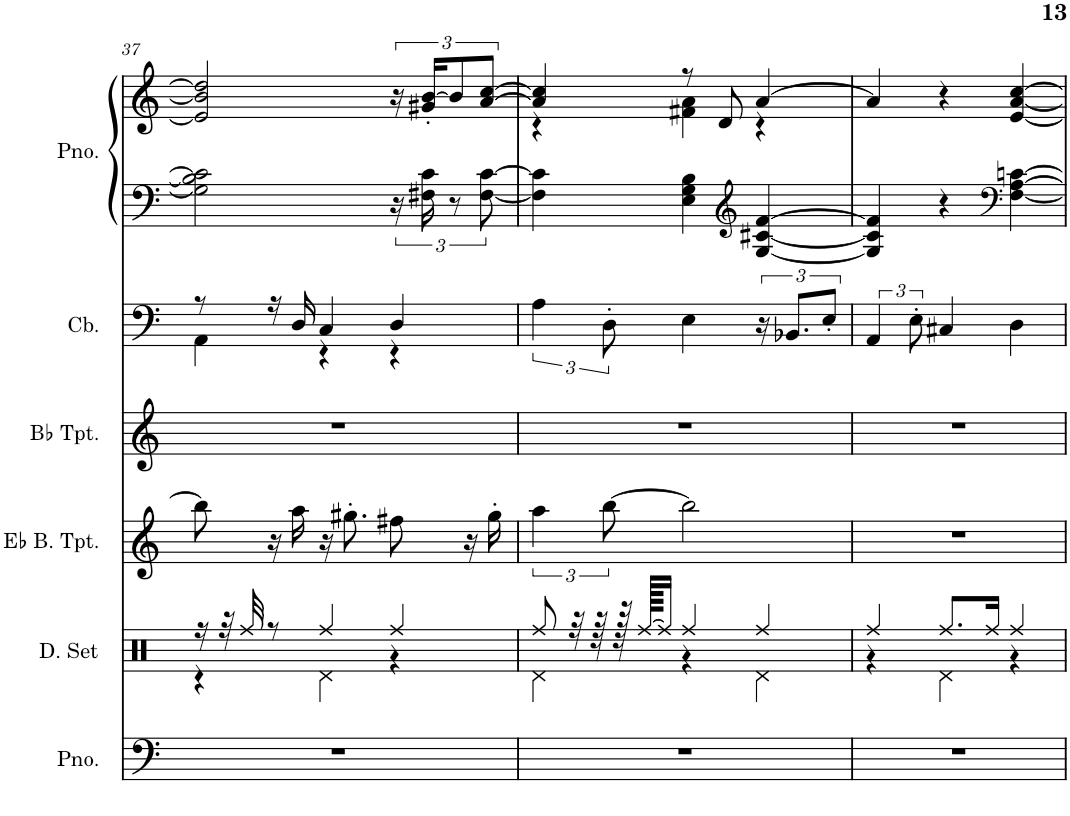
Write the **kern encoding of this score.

**kern	**kern	**kern	**kern	**kern	**kern	**kern
*part6	*part5	*part4	*part3	*part2	*part1	*part1
*staff7	*staff6	*staff5	*staff4	*staff3	*staff2	*staff1
*I"Piano	*I"Drumset	*I"Eb Bass Trumpet	*I"Bb Trumpet	*I"Contrabass	*I"Piano, Satin Doll	*
*I'Pno.	*I'D. Set	*I'Eb B. Tpt.	*I'Bb Tpt.	*I'Cb.	*I'Pno.	*
!!LO:PB:g=z
*clefF4	*clefX	*clefG2	*clefG2	*clefF4	*clefF4	*clefG2
*	*	*Trd5c9	*Trd1c2	*Trd7c12	*	*
*k[]	*k[]	*k[]	*k[]	*k[]	*k[]	*k[]
*M3/4	*M3/4	*M3/4	*M3/4	*M3/4	*M3/4	*M3/4
=37	=37	=37	=37	=37	=37	=37
*	*^	*	*	*^	*	*
2.r	16r	4r	8bb\]	2.r	8r	4AA\	2G\] 2B\] 2c\]	2e/] 2b/] 2dd/]
.	32r	.	.	.	.	.	.	.
.	32Rff/	.	.	.	.	.	.	.
.	8r	.	16r	.	16r	.	.	.
.	.	.	16aa\	.	16D/	.	.	.
.	4Rff/	4Rd\	16r	.	4C/	4r	.	.
.	.	.	8.gg#X'\	.	.	.	.	.
.	4Rff/	4r	8ff#X\	.	4D/	4r	24r	24r
.	.	.	.	.	.	.	24F#X\ 24c\	24g#X/' [24b/'KL
.	.	.	.	.	.	.	12r	12b/]
.	.	.	16r	.	.	.	.	.
.	.	.	.	.	.	.	[12F#\ [12c\	[12a/ [12cc/J
.	.	.	16gg#'\	.	.	.	.	.
*	*	*	*	*	*v	*v	*	*
=38	=38	=38	=38	=38	=38	=38	=38
*	*	*	*	*	*	*	*^
2.r	8Rff/	4Rd\	6aa\	2.r	6A\	4F#\] 4c\]	4a/] 4cc/]	4r
.	32r	.	.	.	.	.	.	.
.	64r	.	.	.	.	.	.	.
.	.	.	[12bb\	.	12D'\	.	.	.
.	128r	.	.	.	.	.	.	.
.	[128Rff/KKKLL	.	.	.	.	.	.	.
.	16Rff/JJ]	.	.	.	.	.	.	.
.	4Rff/	4r	2bb\]	.	4E\	4E\ 4G\ 4B\	8r	4f#X\ 4a\
.	.	.	.	.	.	.	8d/	.
*	*	*	*	*	*	*clefG2	*	*
.	4Rff/	4Rd\	.	.	24r	[4G/ [4c#X/ [4f/	[4a/	4r
.	.	.	.	.	12.BB-X/L	.	.	.
.	.	.	.	.	12E'/J	.	.	.
*	*	*	*	*	*	*	*v	*v
=39	=39	=39	=39	=39	=39	=39	=39
2.r	4Rff/	4r	2.r	2.r	6AA/	4G/] 4c#/] 4f/]	4a/]
.	.	.	.	.	12E'\	.	.
.	8.Rff/L	4Rd\	.	.	4C#X/	4r	4r
.	16Rff/Jk	.	.	.	.	.	.
*	*	*	*	*	*	*clefF4	*
.	4Rff/	4r	.	.	4D\	[4F\ [4A\ [4cn\	[4e/ [4a/ [4cc/
*	*v	*v	*	*	*	*	*
=	=	=	=	=	=	=
*-	*-	*-	*-	*-	*-	*-
